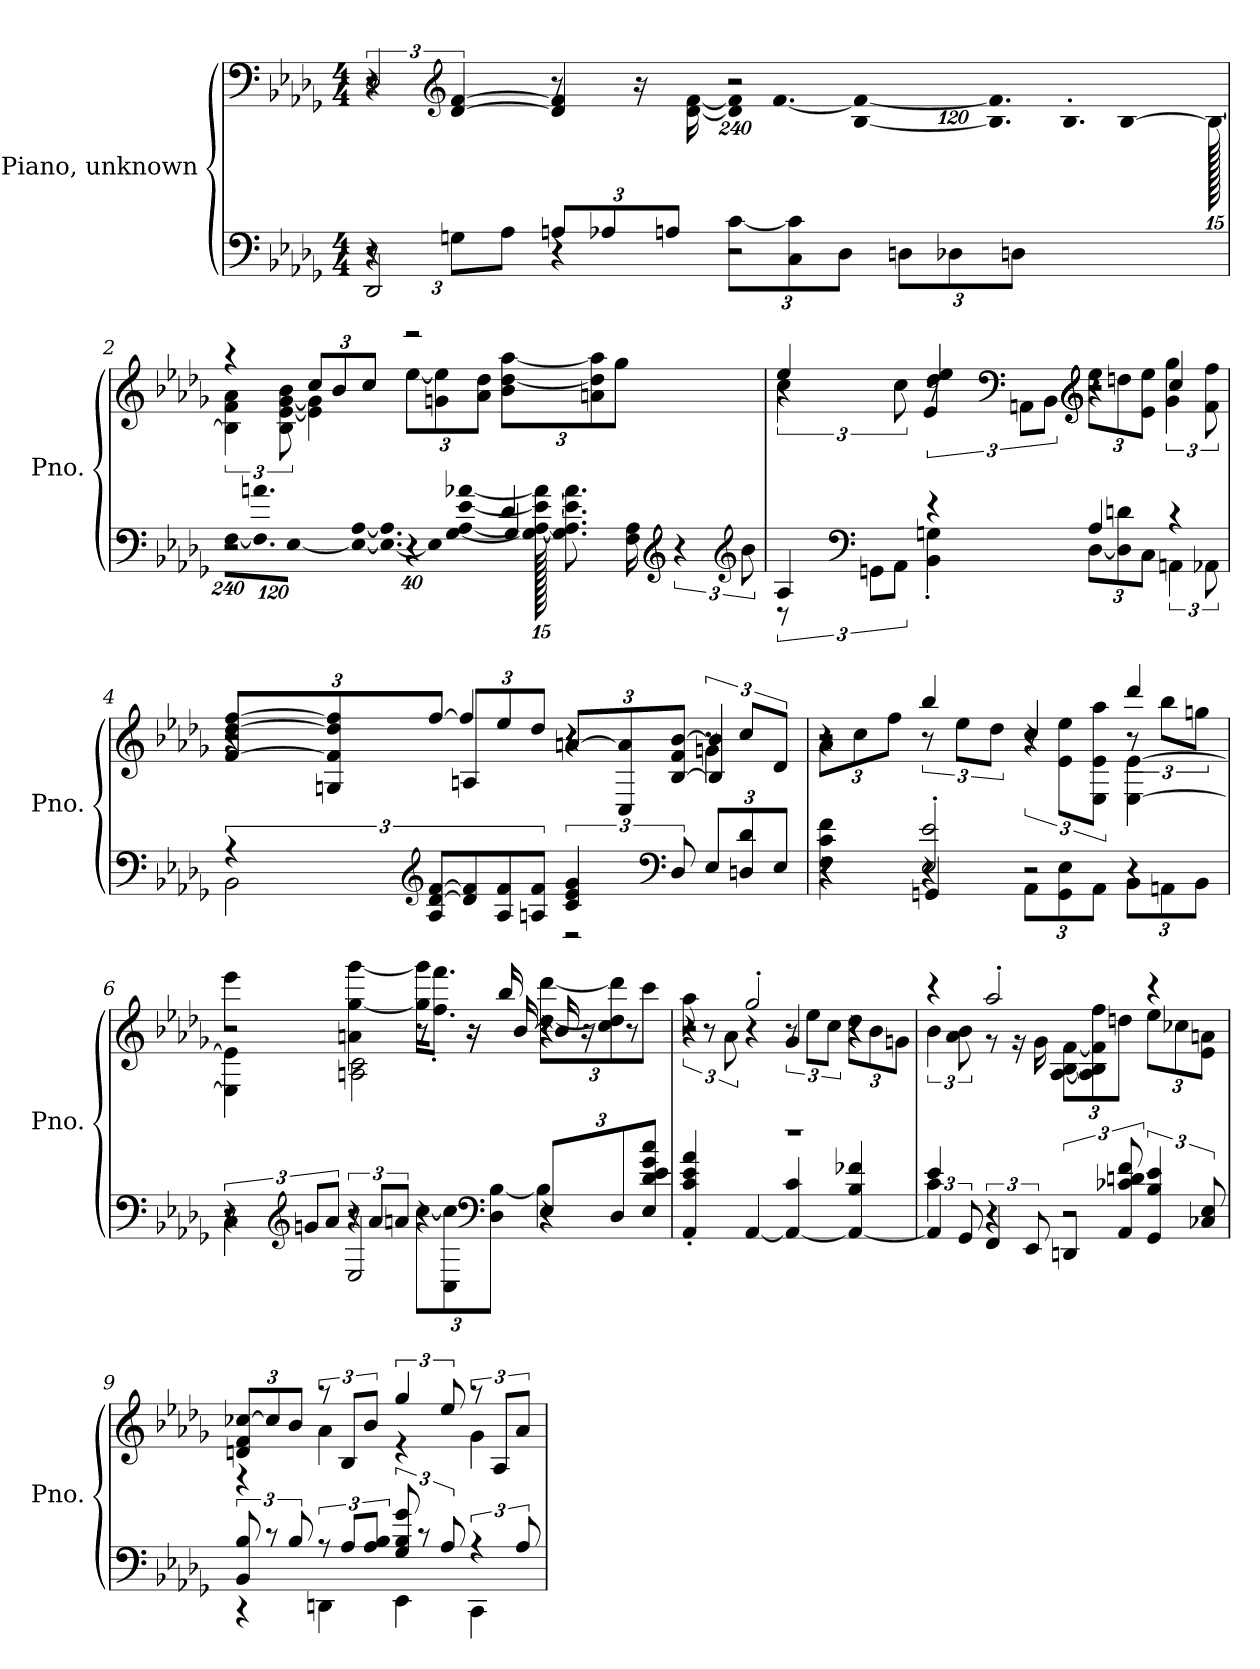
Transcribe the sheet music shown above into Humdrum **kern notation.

**kern	**kern
*part1	*part1
*staff2	*staff1
*I"Piano, unknown	*
*I'Pno.	*
*clefF4	*clefF4
*k[b-e-a-d-g-]	*k[b-e-a-d-g-]
*M4/4	*M4/4
*MM120	*MM120
=1	=1
*^	*^
*	*^	*	*^
4r	12r	2DD-/	12r	4r	2D-/
*	*	*	*clefG2	*	*
.	12Gn\L	.	[6d-/ [6f/	.	.
.	12A-\J	.	.	.	.
*Xbrackettup	*	*	*	*	*
12An/L	4r	.	4d-/] 4f/]	8r	.
12A-X/	.	.	.	.	.
.	.	.	.	16r	.
12An/J	.	.	.	.	.
.	.	.	.	[16d-\ [16f\	.
*	*	*	*	*Xbrackettup	*
!	!	!	!	!LO:N:vis=16	!
2r	[12c\L	2r	2r	1920%137d-\] 1920%137f\]LL	2r
!	!	!	!	!LO:N:vis=16.	!
.	.	.	.	[960%103f\	.
.	12C\ 12c\]	.	.	.	.
.	12D-\J	.	.	.	.
!	!	!	!	!LO:N:vis=32	!
.	.	.	.	[640%23B-\ 640%23f\_K	.
!	!	!	!	!LO:N:vis=16.	!
.	.	.	.	960%103B-\] 960%103f\]	.
.	12Dn\L	.	.	.	.
!	!	!	!	!LO:N:vis=16.	!
.	.	.	.	960%103B-'\	.
.	12D-X\	.	.	.	.
.	12Dn\J	.	.	.	.
.	.	.	.	[240%17B-\J	.
1920ryy	1920ryy	1920ryy	1920ryy	1920B-\_	1920ryy
=2	=2	=2	=2	=2	=2
!	!LO:N:vis=16	!	!	!	!
*	*	*	*	*v	*v
*	*	*	*	*brackettup
2r	[1920%137F\LL	2r	4r	6B-\] 6f\ 6a-\
!	!LO:N:vis=16.	!	!	!
.	960%103F\] 960%103an\	.	.	.
.	.	.	.	12B-\ [12e-\ [12g-\ 12b-\
!	!LO:N:vis=16	!	!	!
.	[1920%137E-\JJ	.	.	.
!	!LO:N:vis=32	!	!	!
*	*	*	*Xbrackettup	*
.	640%23E-\_ [640%23A-\KLL	.	12cc/L	4e-\] 4g-\]
!	!LO:N:vis=16.	!	!	!
.	960%103E-\_ 960%103A-\]	.	.	.
.	.	.	12b-/	.
!	!LO:N:vis=32	!	!	!
.	640%23E-\K]	.	.	.
.	.	.	12cc/J	.
.	[240%17G-\ [240%17A-\ [240%17e-\ [240%17a-X\J	.	.	.
4r	1920G-\_ 1920A-\_ 1920e-\_ 1920a-\_	4r	2r	[12ee-\L
.	8.G-\] 8.A-\] 8.e-\] 8.a-\]L	.	.	.
.	.	.	.	12gn\ 12ee-\]
.	.	.	.	12a-\ 12dd-\J
.	16F\ 16A-\Jk	.	.	.
4d-/	.	4G-/	.	12b-\ [12dd-\ [12aa-\L
*	*brackettup	*	*	*
.	6r	.	.	.
.	.	.	.	12an\ 12dd-\] 12aa-\]
*clefG2	*	*	*	*
.	.	.	.	12gg-\J
.	12b-\	.	.	.
1920ryy	.	1920ryy	1920ryy	1920ryy
*	*v	*v	*	*
!!LO:LB:g=z
=3	=3	=3	=3
*	*	*	*brackettup
*	*	*	*^
4A-/	12r	4ee-/	6cc\	4r
*clefF4	*	*	*	*
.	12GGn\L	.	.	.
.	12AA-\J	.	12cc\	.
4r	4BB-\' 4Gn\'	4dd-/ 4ee-/	12r	4e-/
*	*	*clefF4	*	*
.	.	.	12AAn\L	.
.	.	.	12BB-\J	.
*	*	*clefG2	*	*
*	*Xbrackettup	*	*Xbrackettup	*
4A-/	[12D-\L	4r	12ee-\L	2r
.	12D-\] 12dn\	.	12ddn\	.
.	12C\J	.	12e-\ 12ee-\J	.
*	*brackettup	*	*brackettup	*
4r	6AAn\	4cc/	6g-\ 6gg-\	.
.	12AA-X\	.	12f\ 12ff\	.
=4	=4	=4	=4	=4
*	*	*	*	*Xbrackettup
6r	2BB-\	4r	2r	[12f/ [12dd-/ [12ff/L
.	.	.	.	12Gn/ 12f/] 12dd-/] 12ff/]
*clefG2	*	*	*	*
12A-/ [12d-/ [12f/L	.	.	.	[12ff/J
12d-/] 12f/]	.	12An/L	.	4ff/]
12A-/ 12f/	.	12ee-/	.	.
12An/ 12f/J	.	12dd-/J	.	.
6c/ 6e-/ 6g-/	2r	4r	4r	[12an/L
.	.	.	.	12C/ 12a/]
*clefF4	*	*	*	*
12D-/	.	.	.	[12B-/ 12f/ [12b-/J
*Xbrackettup	*	*brackettup	*	*
12E-/L	.	12r	4gn\	4B-/] 4b-/]
12Dn/ 12d-/	.	12cc/L	.	.
12E-/J	.	12d-/J	.	.
!!LO:LB:g=z	!!	!!
=5	=5	=5	=5	=5
*	*^	*	*	*
*	*	*	*	*Xbrackettup	*
4r	4F\ 4c\ 4f\	4r	4r	12a-\L	2r
.	.	.	.	12cc\	.
.	.	.	.	12ff\J	.
*	*	*	*	*brackettup	*
2E-/' 2e-/'	4r	4GGn/	4bb-/	12r	.
.	.	.	.	12ee-\L	.
.	.	.	.	12dd-\J	.
.	12AA-\L	2r	4cc/	12r	4r
.	12GG\ 12E-\	.	.	12e-\ 12ee-\L	.
.	12AA-\J	.	.	12E-\ 12e-\ 12aa-\J	.
4r	12BB-\L	.	4ddd-/	12r	[4E-\ [4e-\
.	12AAn\	.	.	12bb-\L	.
.	12BB-\J	.	.	12ggn\J	.
*	*	*	*v	*v	*v
=6	=6	=6	=6
*brackettup	*	*	*
*	*	*	*^
*	*	*	*	*^
*	*	*	*	*	*^
12r	4C\	4r	2r	4eee-\	2r	4E-\] 4e-\]
*clefG2	*	*	*	*	*	*
12gn/L	.	.	.	.	.	.
12a-/J	.	.	.	.	.	.
12r	4r	2E-/	.	4an\ [4gg-\ [4ggg-\	.	2An\ 2c\
12a-/L	.	.	.	.	.	.
12an/J	.	.	.	.	.	.
*	*Xbrackettup	*	*	*	*	*
4r	[12cc\L	.	8r	16gg-\] 16ggg-\]KL	8r	.
.	.	.	.	8.ff\' 8.fff\'J	.	.
.	12C\ 12cc\]	.	.	.	.	.
.	.	.	16r	.	16r	.
*clefF4	*	*	*	*	*	*
.	12D-\ [12B-\J	.	.	.	.	.
.	.	.	16bb-/	.	[16b-/	.
*	*	*	*	*Xbrackettup	*	*
12E-/L	4B-\]	4r	4r	[12dd-\ [12ddd-\L	16b-/]	4r
.	.	.	.	.	16r	.
12D-/	.	.	.	12cc\ 12dd-\] 12ddd-\]	.	.
.	.	.	.	.	8r	.
12E-/ 12d-/ 12e-/ 12g/ 12cc/J	.	.	.	12ccc\J	.	.
*	*v	*v	*	*	*	*
*	*	*	*v	*v	*v
!!LO:LB:g=z
=7	=7	=7	=7
*	*	*	*brackettup
*	*	*	*^
1r	4AA-/' 4c/' 4e-/' 4a-/'	4r	12aa-\	2r
.	.	.	12r	.
.	.	.	12a-\	.
.	[4AA-/	2gg-'/	4r	.
.	4AA-/_ 4c/	.	12r	4g-/
.	.	.	12ee-\L	.
.	.	.	12cc\J	.
*	*	*	*Xbrackettup	*
.	4AA-/_ 4B-/ 4f-X/	4r	12dd-\L	4r
.	.	.	12b-\	.
.	.	.	12gn\J	.
*	*	*	*v	*v
=8	=8	=8	=8
*	*^	*	*
*	*	*brackettup	*	*brackettup
4e-/	4c\	6AA-/]	4r	6b-\
.	.	12GG-/	.	12a-\ 12b-\
4r	4r	6FF/	2aa-'/	8r
.	.	.	.	16r
.	.	12EE-/	.	.
.	.	.	.	16g-\
*	*	*	*	*Xbrackettup
2r	2r	6DDn/	.	[12A-\ [12B-\ [12f\L
.	.	.	.	12A-\] 12B-\] 12f\] 12ff\
.	.	12AA-/ 12c-X/ 12dn/ 12f/	.	12ddn\J
.	.	6GG-/ 6B-/ 6e-/	4r	12ee-\L
.	.	.	.	12cc-X\
.	.	12C-X/ 12E-/	.	12e-\ 12an\J
*	*v	*v	*	*
!!LO:LB:g=z	!!
=9	=9	=9	=9
12BB-/ 12B-/	4r	12dn/ 12f/ [12cc-X/L	4r
12r	.	12cc-/]	.
12B-/	.	12b-/J	.
*	*	*brackettup	*
12r	4DDn\	12r	4a-\
12A-/L	.	12B-/L	.
12A-/ 12B-/J	.	12b-/J	.
12G-/ 12B-/ 12g-/	4EE-\	6gg-/	4r
12r	.	.	.
12A-/	.	12ee-/	.
6r	4CC\	12r	4g-\
.	.	12A-/L	.
12A-/	.	12a-/J	.
*v	*v	*	*
*	*v	*v
=	=
*-	*-
